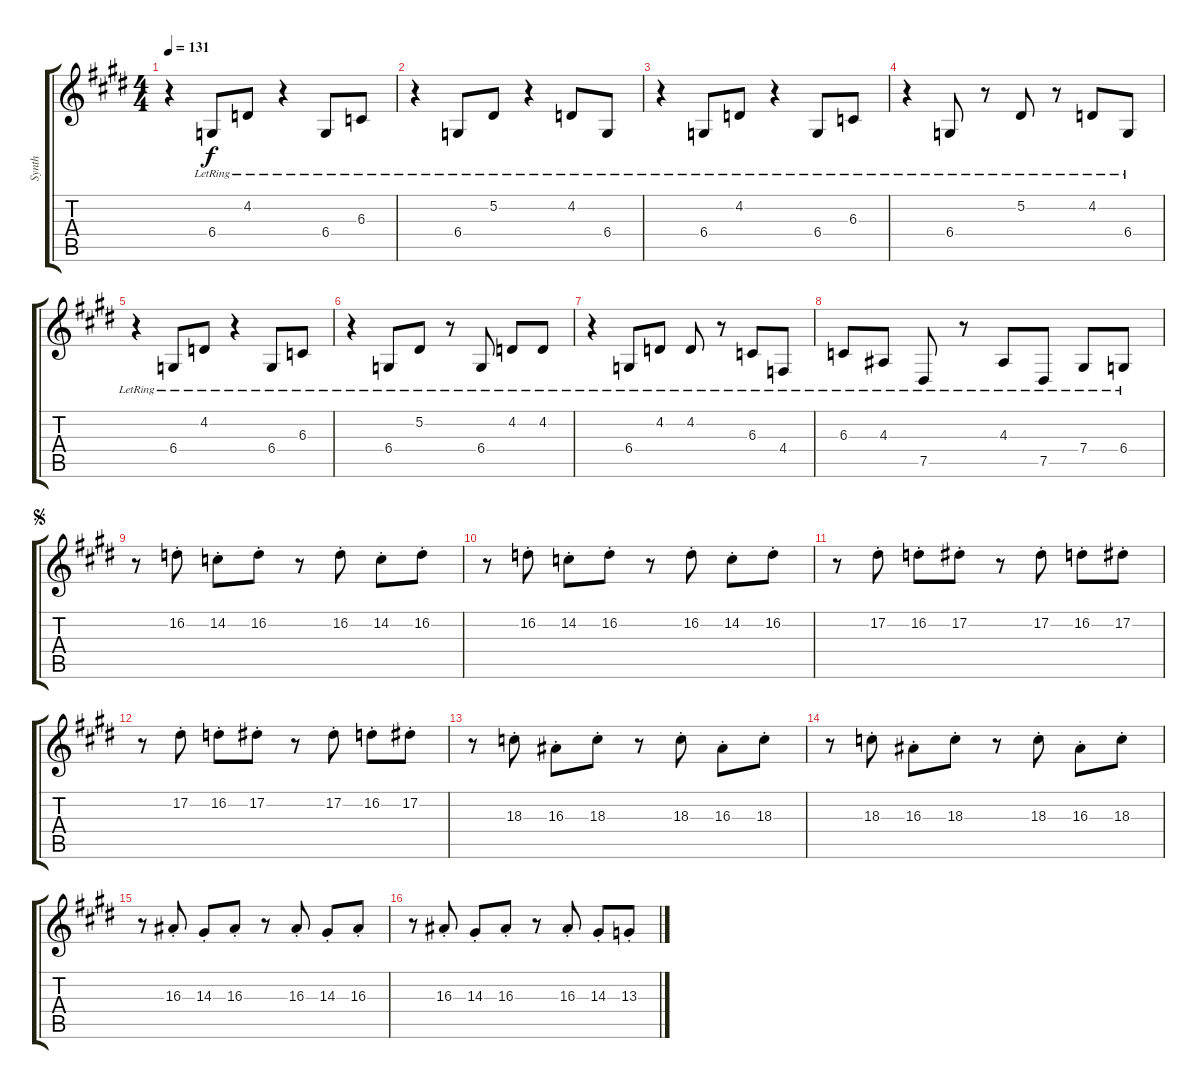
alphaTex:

\track ("Synth" "Synth") {instrument tremolostrings}
\staff {score tabs}
\tuning (Eb4 Bb3 Gb3 Db3 Ab2 Eb2) {hide}
\ts (4 4)
\tempo 131
\clef g2
\ks e
r.4{dy f} 6.4{lr}.8 4.2{lr}.8 r.4 6.4{lr}.8 6.3{lr}.8 |
\ks c#minor
r.4 6.4{lr}.8 5.2{lr}.8 r.4 4.2{lr}.8 6.4{lr}.8 |
\ks e
r.4 6.4{lr}.8 4.2{lr}.8 r.4 6.4{lr}.8 6.3{lr}.8 |
\ks c#minor
r.4 6.4{lr}.8 r.8 5.2{lr}.8 r.8 4.2{lr}.8 6.4{lr}.8 |
\ks e
r.4 6.4{lr}.8 4.2{lr}.8 r.4 6.4{lr}.8 6.3{lr}.8 |
\ks c#minor
r.4 6.4{lr}.8 5.2{lr}.8 r.8 6.4{lr}.8 4.2{lr}.8 4.2{lr}.8 |
\ks e
r.4 6.4{lr}.8 4.2{lr}.8 4.2{lr}.8 r.8 6.3{lr}.8 4.4{lr}.8 |
\ks c#minor
6.3{lr}.8 4.3{lr}.8 7.5{lr}.8 r.8 4.3{lr}.8 7.5{lr}.8 7.4{lr}.8 6.4{lr}.8 |
\jump segno
\ks e
r.8 16.2{st}.8 14.2{st}.8 16.2{st}.8 r.8 16.2{st}.8 14.2{st}.8 16.2{st}.8 |
\ks c#minor
r.8 16.2{st}.8 14.2{st}.8 16.2{st}.8 r.8 16.2{st}.8 14.2{st}.8 16.2{st}.8 |
\ks e
r.8 17.2{st}.8 16.2{st}.8 17.2{st}.8 r.8 17.2{st}.8 16.2{st}.8 17.2{st}.8 |
\ks c#minor
r.8 17.2{st}.8 16.2{st}.8 17.2{st}.8 r.8 17.2{st}.8 16.2{st}.8 17.2{st}.8 |
\ks e
r.8 18.3{st}.8 16.3{st}.8 18.3{st}.8 r.8 18.3{st}.8 16.3{st}.8 18.3{st}.8 |
\ks c#minor
r.8 18.3{st}.8 16.3{st}.8 18.3{st}.8 r.8 18.3{st}.8 16.3{st}.8 18.3{st}.8 |
\ks e
r.8 16.3{st}.8 14.3{st}.8 16.3{st}.8 r.8 16.3{st}.8 14.3{st}.8 16.3{st}.8 |
\ks c#minor
r.8 16.3{st}.8 14.3{st}.8 16.3{st}.8 r.8 16.3{st}.8 14.3{st}.8 13.3{st}.8
